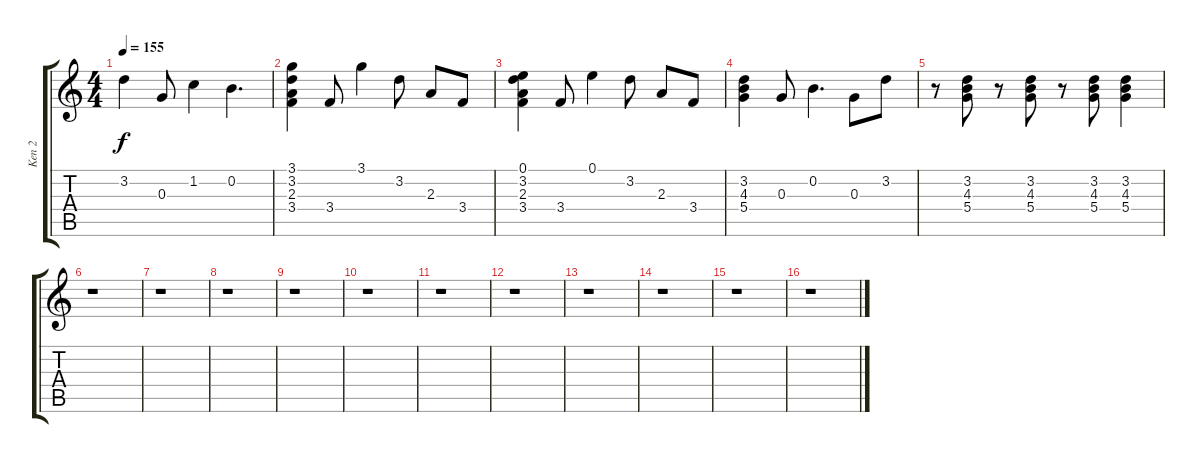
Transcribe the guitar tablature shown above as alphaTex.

\track ("Ken 2" "Ken 2") {instrument distortionguitar}
\staff {score tabs}
\tuning (E4 B3 G3 D3 A2 E2) {hide}
\ts (4 4)
\tempo 155
\clef g2
\ks c
3.2{t}.4{dy f} 0.3.8 1.2.4 0.2.4{d} |
(3.1 3.2 2.3 3.4).4 3.4.8 3.1.4 3.2.8 2.3.8 3.4.8 |
(0.1 3.2 2.3 3.4).4 3.4.8 0.1.4 3.2.8 2.3.8 3.4.8 |
(3.2 4.3 5.4).4 0.3.8 0.2.4{d} 0.3.8 3.2.8 |
r.8 (3.2 4.3 5.4).8 r.8 (3.2 4.3 5.4).8 r.8 (3.2 4.3 5.4).8 (3.2 4.3 5.4).4 |
r.1 |
r.1 |
r.1 |
r.1 |
r.1 |
r.1 |
r.1 |
r.1 |
r.1 |
r.1 |
r.1
